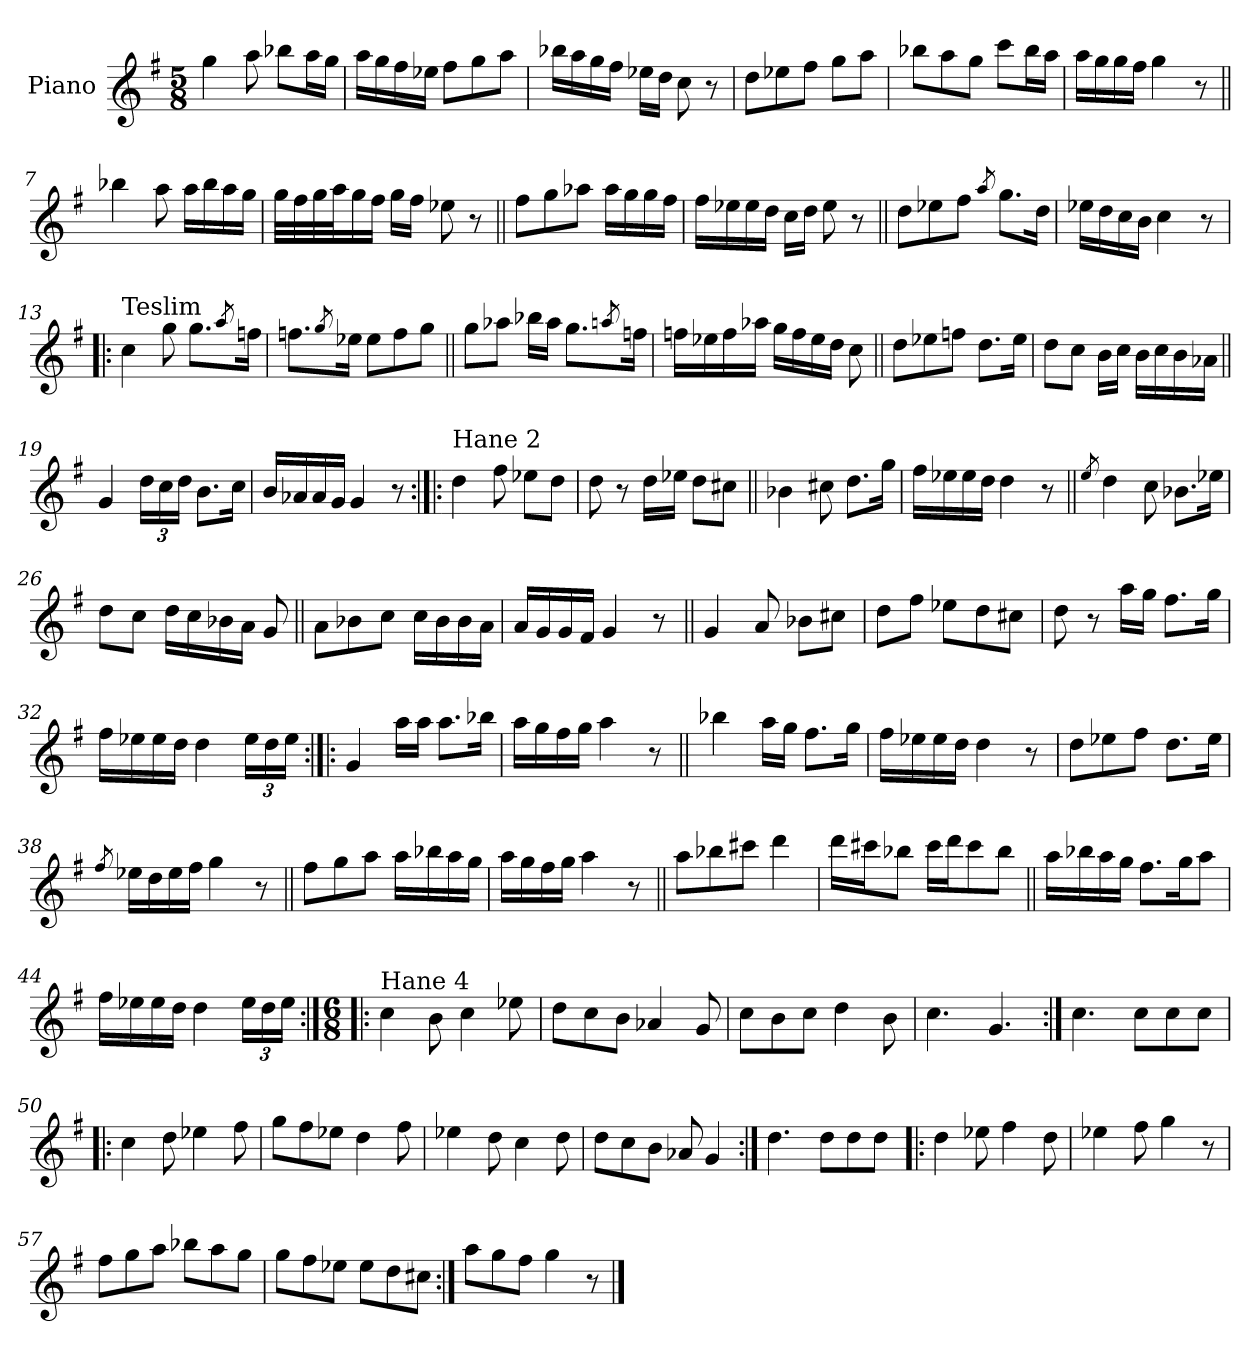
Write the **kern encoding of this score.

**kern
*part1
*staff1
*I"Piano
*I'Pno.
*clefG2
*k[f#]
*M5/8
=1
4gg\
8aa\
8bb-X\L
16aa\L
16gg\JJ
=2
16aa\LL
16gg\
16ff#\
16ee-X\JJ
8ff#\L
8gg\
8aa\J
=3
16bb-X\LL
16aa\
16gg\
16ff#\JJ
16ee-X\LL
16dd\JJ
8cc\
8r
=4
8dd\L
8ee-X\
8ff#\J
8gg\L
8aa\J
=5
8bb-X\L
8aa\
8gg\J
8ccc\L
16bb-\L
16aa\JJ
!!LO:LB:g=z
=6
16aa\LL
16gg\
16gg\
16ff#\JJ
4gg\
8r
=7||
4bb-X\
8aa\
16aa\LL
16bb-\
16aa\
16gg\JJ
=8
32gg\LLL
32ff#\
32gg\
32aa\J
16gg\
16ff#\JJ
16gg\LL
16ff#\JJ
8ee-X\
8r
=9||
8ff#\L
8gg\
8aa-X\J
16aa-\LL
16gg\
16gg\
16ff#\JJ
=10
16ff#\LL
16ee-X\
16ee-\
16dd\JJ
16cc\LL
16dd\JJ
8ee-\
8r
!!LO:LB:g=z
=11||
8dd\L
8ee-X\
8ff#\J
8qaa/
8.gg\L
16dd\Jk
=12
16ee-X\LL
16dd\
16cc\
16b\JJ
4cc\
8r
=13!|:
!LO:TX:a:t=Teslim
4cc\
8gg\
8.gg\L
8qaa/
16ffn\Jk
=14
8.ffn\L
8qgg/
16ee-X\Jk
8ee-\L
8ff\
8gg\J
=15||
8gg\L
8aa-X\J
16bb-X\LL
16aa-\JJ
8.gg\L
8qaan/
16ffn\Jk
!!LO:LB:g=z
=16
16ffn\LL
16ee-X\
16ff\
16aa-X\JJ
16gg\LL
16ff\
16ee-\
16dd\JJ
8cc\
=17||
8dd\L
8ee-X\
8ffn\J
8.dd\L
16ee-\Jk
=18
8dd\L
8cc\J
16b\LL
16cc\JJ
16b\LL
16cc\
16b\
16a-X\JJ
=19||
4g/
*Xbrackettup
24dd\LL
24cc\
24dd\JJ
8.b\L
16cc\Jk
=20
16b/LL
16a-X/
16a-/
16g/JJ
4g/
8r
!!LO:LB:g=z
=21:|!|:
!LO:TX:a:t=Hane 2
4dd\
8ff#\
8ee-X\L
8dd\J
=22
8dd\
8r
16dd\LL
16ee-X\JJ
8dd\L
8cc#X\J
=23||
4b-X\
8cc#X\
8.dd\L
16gg\Jk
=24
16ff#\LL
16ee-X\
16ee-\
16dd\JJ
4dd\
8r
=25||
8qee/
4dd\
8cc\
8.b-X\L
16ee-X\Jk
=26
8dd\L
8cc\J
16dd\LL
16cc\
16b-X\
16a\JJ
8g/
!!LO:LB:g=z
=27||
8a\L
8b-X\
8cc\J
16cc\LL
16b-\
16b-\
16a\JJ
=28
16a/LL
16g/
16g/
16f#/JJ
4g/
8r
=29||
4g/
8a/
8b-X\L
8cc#X\J
=30
8dd\L
8ff#\J
8ee-X\L
8dd\
8cc#X\J
=31
8dd\
8r
16aa\LL
16gg\JJ
8.ff#\L
16gg\Jk
=32
16ff#\LL
16ee-X\
16ee-\
16dd\JJ
4dd\
24ee-\LL
24dd\
24ee-\JJ
!!LO:LB:g=z
=33:|!|:
4g/
16aa\LL
16aa\JJ
8.aa\L
16bb-X\Jk
=34
16aa\LL
16gg\
16ff#\
16gg\JJ
4aa\
8r
=35||
4bb-X\
16aa\LL
16gg\JJ
8.ff#\L
16gg\Jk
=36
16ff#\LL
16ee-X\
16ee-\
16dd\JJ
4dd\
8r
=37
8dd\L
8ee-X\
8ff#\J
8.dd\L
16ee-\Jk
=38
8qff#/
16ee-X\LL
16dd\
16ee-\
16ff#\JJ
4gg\
8r
!!LO:LB:g=z
=39||
8ff#\L
8gg\
8aa\J
16aa\LL
16bb-X\
16aa\
16gg\JJ
=40
16aa\LL
16gg\
16ff#\
16gg\JJ
4aa\
8r
=41||
8aa\L
8bb-X\
8ccc#X\J
4ddd\
=42
16ddd\LL
16ccc#X\J
8bb-X\J
16ccc#\LL
16ddd\J
8ccc#\
8bb-\J
=43||
16aa\LL
16bb-X\
16aa\
16gg\JJ
8.ff#\L
16gg\K
8aa\J
!!LO:LB:g=z
=44
16ff#\LL
16ee-X\
16ee-\
16dd\JJ
4dd\
24ee-\LL
24dd\
24ee-\JJ
=45:|!|:
*M6/8
!LO:TX:a:t=Hane 4
4cc\
8b\
4cc\
8ee-X\
=46
8dd\L
8cc\
8b\J
4a-X/
8g/
=47
8cc\L
8b\
8cc\J
4dd\
8b\
=48
4.cc\
4.g/
=49:|!
4.cc\
8cc\L
8cc\
8cc\J
=50!|:
4cc\
8dd\
4ee-X\
8ff#\
!!LO:LB:g=z
=51
8gg\L
8ff#\
8ee-X\J
4dd\
8ff#\
=52
4ee-X\
8dd\
4cc\
8dd\
=53
8dd\L
8cc\
8b\J
8a-X/
4g/
=54:|!
4.dd\
8dd\L
8dd\
8dd\J
=55!|:
4dd\
8ee-X\
4ff#\
8dd\
=56
4ee-X\
8ff#\
4gg\
8r
=57
8ff#\L
8gg\
8aa\J
8bb-X\L
8aa\
8gg\J
!!LO:PB:g=z
=58
8gg\L
8ff#\
8ee-X\J
8ee-\L
8dd\
8cc#X\J
=59:|!
8aa\L
8gg\
8ff#\J
4gg\
8r
==
*-
